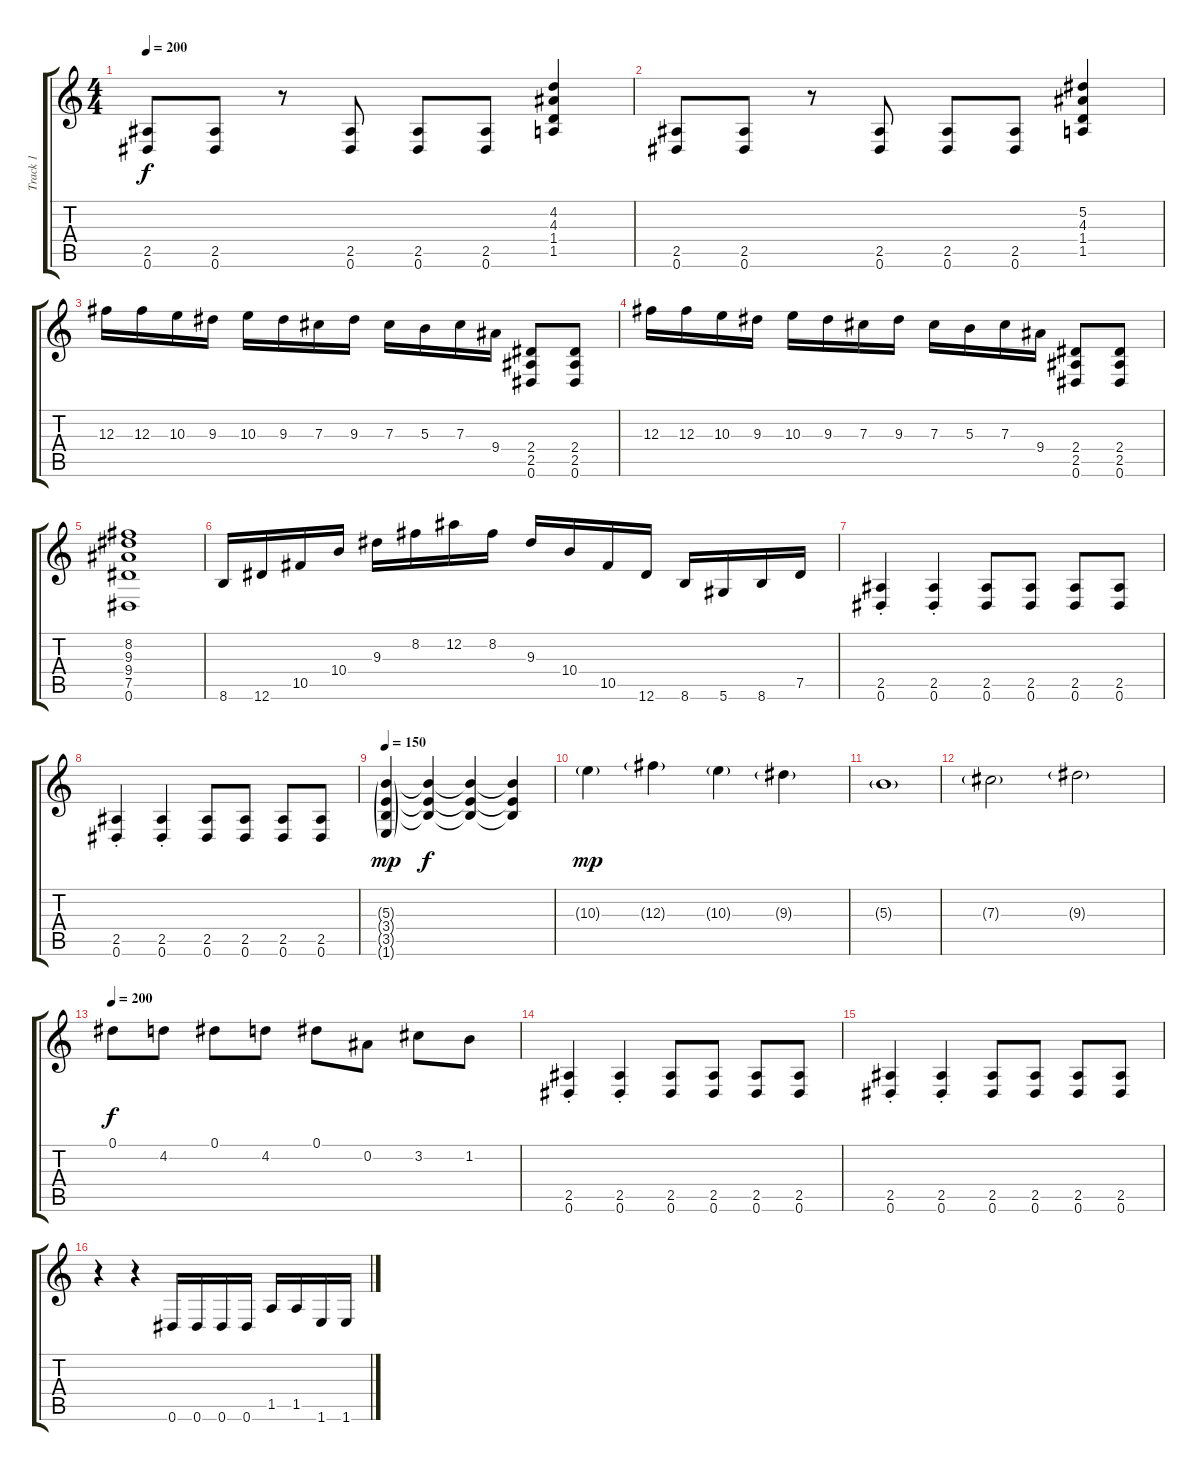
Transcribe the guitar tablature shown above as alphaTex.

\track ("Track 1" "Track 1") {instrument distortionguitar}
\staff {score tabs}
\tuning (Eb4 Bb3 Gb3 Db3 Ab2 Eb2) {hide}
\ts (4 4)
\tempo 200
\clef g2
\ks c
(2.5 0.6).8{dy f} (2.5 0.6).8 r.8 (2.5 0.6).8 (2.5 0.6).8 (2.5 0.6).8 (4.2 4.3 1.4 1.5).4 |
(2.5 0.6).8 (2.5 0.6).8 r.8 (2.5 0.6).8 (2.5 0.6).8 (2.5 0.6).8 (5.2 4.3 1.4 1.5).4 |
12.3.16 12.3.16 10.3.16 9.3.16 10.3.16 9.3.16 7.3.16 9.3.16 7.3.16 5.3.16 7.3.16 9.4.16 (2.4 2.5 0.6).8 (2.4 2.5 0.6).8 |
12.3.16 12.3.16 10.3.16 9.3.16 10.3.16 9.3.16 7.3.16 9.3.16 7.3.16 5.3.16 7.3.16 9.4.16 (2.4 2.5 0.6).8 (2.4 2.5 0.6).8 |
(8.2 9.3 9.4 7.5 0.6).1{volume 12} |
8.6.16{volume 16} 12.6.16 10.5.16 10.4.16 9.3.16 8.2.16 12.2.16 8.2.16 9.3.16 10.4.16 10.5.16 12.6.16 8.6.16 5.6.16 8.6.16 7.5.16 |
(2.5{st} 0.6{st}).4 (2.5{st} 0.6{st}).4 (2.5 0.6).8 (2.5 0.6).8 (2.5 0.6).8 (2.5 0.6).8 |
(2.5{st} 0.6{st}).4 (2.5{st} 0.6{st}).4 (2.5 0.6).8 (2.5 0.6).8 (2.5 0.6).8 (2.5 0.6).8 |
\tempo 150
(5.3{g} 3.4{g} 3.5{g} 1.6{g}).4{dy mp} (5.3{t} 3.4{t} 3.5{t}).4{dy f} (5.3{t} 3.4{t} 3.5{t}).4 (5.3{t} 3.4{t} 3.5{t}).4 |
10.3{g}.4{dy mp} 12.3{g}.4 10.3{g}.4 9.3{g}.4 |
5.3{g}.1 |
7.3{g}.2 9.3{g}.2 |
\tempo 200
0.1.8{dy f} 4.2.8 0.1.8 4.2.8 0.1.8 0.2.8 3.2.8 1.2.8 |
(2.5{st} 0.6{st}).4 (2.5{st} 0.6{st}).4 (2.5 0.6).8 (2.5 0.6).8 (2.5 0.6).8 (2.5 0.6).8 |
(2.5{st} 0.6{st}).4 (2.5{st} 0.6{st}).4 (2.5 0.6).8 (2.5 0.6).8 (2.5 0.6).8 (2.5 0.6).8 |
r.4 r.4 0.6.16 0.6.16 0.6.16 0.6.16 1.5.16 1.5.16 1.6.16 1.6.16
